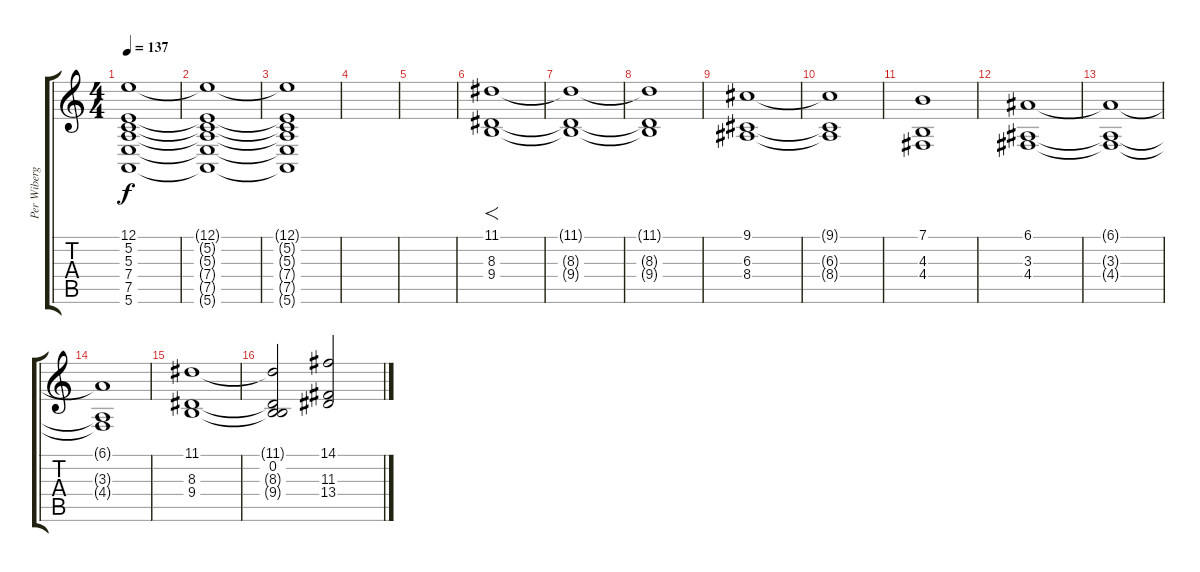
\track ("Per Wiberg" "Per Wiberg") {instrument synthstrings1}
\staff {score tabs}
\tuning (E4 B3 G3 D3 A2 E2) {hide}
\ts (4 4)
\section ("" "")
\tempo 137
\clef g2
\ks c
(12.1{t} 5.2{t} 5.3{t} 7.4{t} 7.5{t} 5.6{t}).1{dy f} |
(12.1{t} 5.2{t} 5.3{t} 7.4{t} 7.5{t} 5.6{t}).1 |
(12.1{t} 5.2{t} 5.3{t} 7.4{t} 7.5{t} 5.6{t}).1 |
|
|
(11.1 8.3 9.4).1{f} |
(11.1{t} 8.3{t} 9.4{t}).1 |
(11.1{t} 8.3{t} 9.4{t}).1 |
(9.1 6.3 8.4).1 |
(9.1{t} 6.3{t} 8.4{t}).1 |
(7.1 4.3 4.4).1 |
(6.1 3.3 4.4).1 |
(6.1{t} 3.3{t} 4.4{t}).1 |
(6.1{t} 3.3{t} 4.4{t}).1 |
(11.1 8.3 9.4).1 |
(11.1{t} 0.2 8.3{t} 9.4{t}).2 (14.1 11.3 13.4).2
